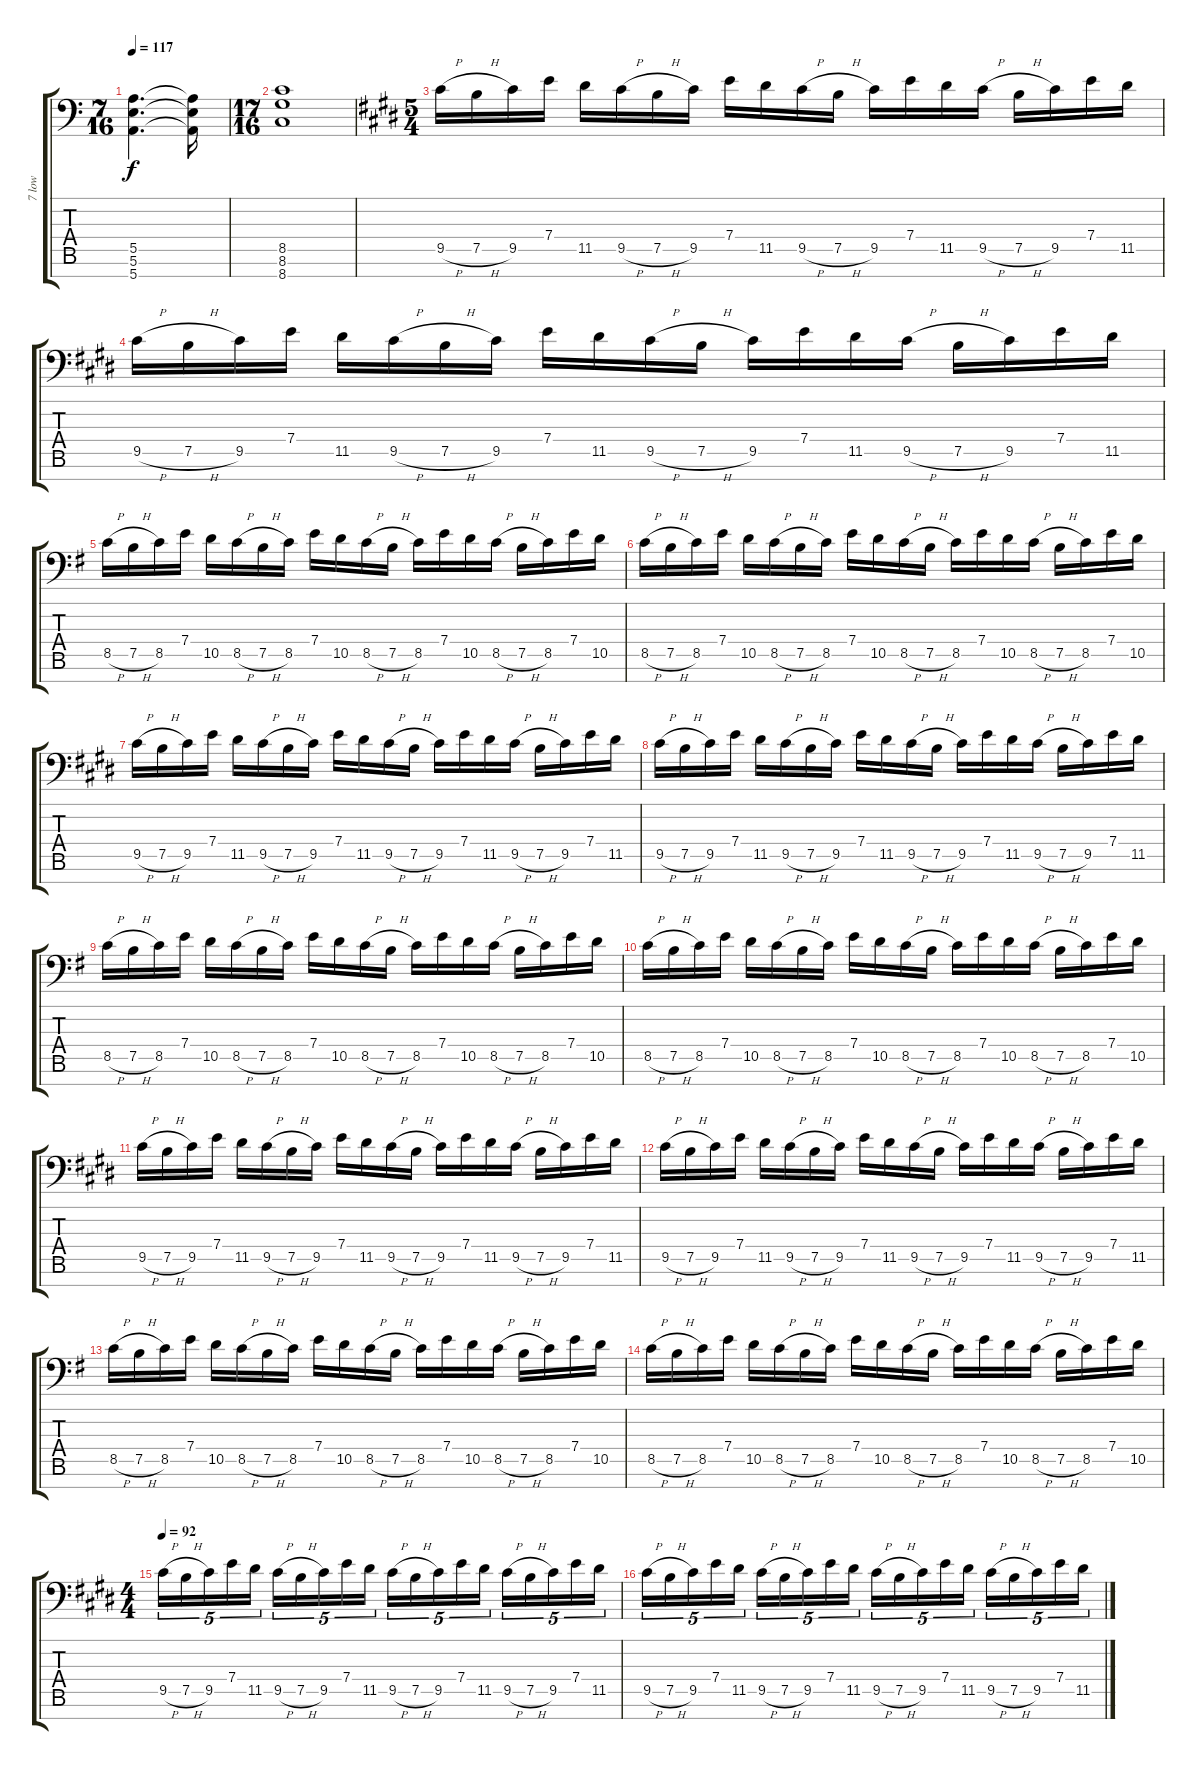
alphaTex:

\track ("7 low" "7 low") {instrument distortionguitar}
\staff {score tabs}
\tuning (B3 G3 D3 A2 E2 B1 E1) {hide}
\ts (7 16)
\tempo 117
\clef f4
\ks c
(5.5 5.6 5.7).4{d dy f} (5.5{t} 5.6{t} 5.7{t}).16 |
\ts (17 16)
(8.5 8.6 8.7).1 |
\ts (5 4)
\ks e
9.5{h}.16{volume 12 instrument electricguitarjazz} 7.5{h}.16 9.5.16 7.4.16 11.5.16 9.5{h}.16 7.5{h}.16 9.5.16 7.4.16 11.5.16 9.5{h}.16 7.5{h}.16 9.5.16 7.4.16 11.5.16 9.5{h}.16 7.5{h}.16 9.5.16 7.4.16 11.5.16 |
9.5{h}.16 7.5{h}.16 9.5.16 7.4.16 11.5.16 9.5{h}.16 7.5{h}.16 9.5.16 7.4.16 11.5.16 9.5{h}.16 7.5{h}.16 9.5.16 7.4.16 11.5.16 9.5{h}.16 7.5{h}.16 9.5.16 7.4.16 11.5.16 |
\ks g
8.5{h}.16 7.5{h}.16 8.5.16 7.4.16 10.5.16 8.5{h}.16 7.5{h}.16 8.5.16 7.4.16 10.5.16 8.5{h}.16 7.5{h}.16 8.5.16 7.4.16 10.5.16 8.5{h}.16 7.5{h}.16 8.5.16 7.4.16 10.5.16 |
8.5{h}.16 7.5{h}.16 8.5.16 7.4.16 10.5.16 8.5{h}.16 7.5{h}.16 8.5.16 7.4.16 10.5.16 8.5{h}.16 7.5{h}.16 8.5.16 7.4.16 10.5.16 8.5{h}.16 7.5{h}.16 8.5.16 7.4.16 10.5.16 |
\ks e
9.5{h}.16{volume 11 instrument electricguitarjazz} 7.5{h}.16 9.5.16 7.4.16 11.5.16 9.5{h}.16 7.5{h}.16 9.5.16 7.4.16 11.5.16 9.5{h}.16 7.5{h}.16 9.5.16 7.4.16 11.5.16 9.5{h}.16 7.5{h}.16 9.5.16 7.4.16 11.5.16 |
9.5{h}.16 7.5{h}.16 9.5.16 7.4.16 11.5.16 9.5{h}.16 7.5{h}.16 9.5.16 7.4.16 11.5.16 9.5{h}.16 7.5{h}.16 9.5.16 7.4.16 11.5.16 9.5{h}.16 7.5{h}.16 9.5.16 7.4.16 11.5.16 |
\ks g
8.5{h}.16 7.5{h}.16 8.5.16 7.4.16 10.5.16 8.5{h}.16 7.5{h}.16 8.5.16 7.4.16 10.5.16 8.5{h}.16 7.5{h}.16 8.5.16 7.4.16 10.5.16 8.5{h}.16 7.5{h}.16 8.5.16 7.4.16 10.5.16 |
8.5{h}.16 7.5{h}.16 8.5.16 7.4.16 10.5.16 8.5{h}.16 7.5{h}.16 8.5.16 7.4.16 10.5.16 8.5{h}.16 7.5{h}.16 8.5.16 7.4.16 10.5.16 8.5{h}.16 7.5{h}.16 8.5.16 7.4.16 10.5.16 |
\ks e
9.5{h}.16{volume 11 instrument electricguitarjazz} 7.5{h}.16 9.5.16 7.4.16 11.5.16 9.5{h}.16 7.5{h}.16 9.5.16 7.4.16 11.5.16 9.5{h}.16 7.5{h}.16 9.5.16 7.4.16 11.5.16 9.5{h}.16 7.5{h}.16 9.5.16 7.4.16 11.5.16 |
9.5{h}.16 7.5{h}.16 9.5.16 7.4.16 11.5.16 9.5{h}.16 7.5{h}.16 9.5.16 7.4.16 11.5.16 9.5{h}.16 7.5{h}.16 9.5.16 7.4.16 11.5.16 9.5{h}.16 7.5{h}.16 9.5.16 7.4.16 11.5.16 |
\ks g
8.5{h}.16 7.5{h}.16 8.5.16 7.4.16 10.5.16 8.5{h}.16 7.5{h}.16 8.5.16 7.4.16 10.5.16 8.5{h}.16 7.5{h}.16 8.5.16 7.4.16 10.5.16 8.5{h}.16 7.5{h}.16 8.5.16 7.4.16 10.5.16 |
8.5{h}.16 7.5{h}.16 8.5.16 7.4.16 10.5.16 8.5{h}.16 7.5{h}.16 8.5.16 7.4.16 10.5.16 8.5{h}.16 7.5{h}.16 8.5.16 7.4.16 10.5.16 8.5{h}.16 7.5{h}.16 8.5.16 7.4.16 10.5.16 |
\ts (4 4)
\tempo 92
\ks e
9.5{h}.16{tu (5 4) volume 0} 7.5{h}.16{tu (5 4)} 9.5.16{tu (5 4)} 7.4.16{tu (5 4)} 11.5.16{tu (5 4)} 9.5{h}.16{tu (5 4)} 7.5{h}.16{tu (5 4)} 9.5.16{tu (5 4)} 7.4.16{tu (5 4)} 11.5.16{tu (5 4)} 9.5{h}.16{tu (5 4)} 7.5{h}.16{tu (5 4)} 9.5.16{tu (5 4)} 7.4.16{tu (5 4)} 11.5.16{tu (5 4)} 9.5{h}.16{tu (5 4)} 7.5{h}.16{tu (5 4)} 9.5.16{tu (5 4)} 7.4.16{tu (5 4)} 11.5.16{tu (5 4)} |
9.5{h}.16{tu (5 4)} 7.5{h}.16{tu (5 4)} 9.5.16{tu (5 4)} 7.4.16{tu (5 4)} 11.5.16{tu (5 4)} 9.5{h}.16{tu (5 4)} 7.5{h}.16{tu (5 4)} 9.5.16{tu (5 4)} 7.4.16{tu (5 4)} 11.5.16{tu (5 4)} 9.5{h}.16{tu (5 4)} 7.5{h}.16{tu (5 4)} 9.5.16{tu (5 4)} 7.4.16{tu (5 4)} 11.5.16{tu (5 4)} 9.5{h}.16{tu (5 4)} 7.5{h}.16{tu (5 4)} 9.5.16{tu (5 4)} 7.4.16{tu (5 4)} 11.5.16{tu (5 4)}
